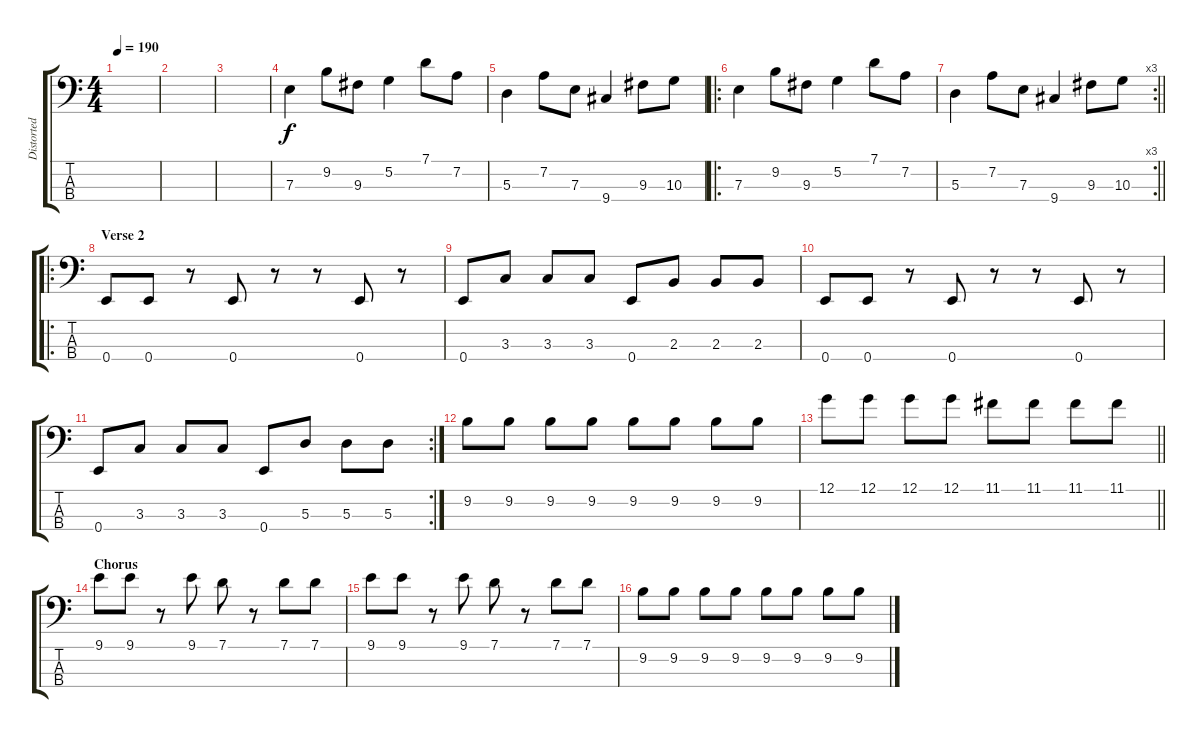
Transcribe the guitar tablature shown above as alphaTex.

\track ("Distorted Bass" "Distorted ") {instrument electricbasspick}
\staff {score tabs}
\tuning (G2 D2 A1 E1) {hide}
\ts (4 4)
\tempo 190
\clef f4
\ks c
|
|
|
7.3.4 9.2.8 9.3.8 5.2.4 7.1.8 7.2.8 |
5.3.4 7.2.8 7.3.8 9.4.4 9.3.8 10.3.8 |
\ro
7.3.4 9.2.8 9.3.8 5.2.4 7.1.8 7.2.8 |
\rc 3
\barLineRight lightlight
5.3.4 7.2.8 7.3.8 9.4.4 9.3.8 10.3.8 |
\ro
\section ("" "Verse 2")
0.4.8 0.4.8 r.8 0.4.8 r.8 r.8 0.4.8 r.8 |
0.4.8 3.3.8 3.3.8 3.3.8 0.4.8 2.3.8 2.3.8 2.3.8 |
0.4.8 0.4.8 r.8 0.4.8 r.8 r.8 0.4.8 r.8 |
\rc 2
0.4.8 3.3.8 3.3.8 3.3.8 0.4.8 5.3.8 5.3.8 5.3.8 |
9.2.8 9.2.8 9.2.8 9.2.8 9.2.8 9.2.8 9.2.8 9.2.8 |
\barLineRight lightlight
12.1.8 12.1.8 12.1.8 12.1.8 11.1.8 11.1.8 11.1.8 11.1.8 |
\section ("" "Chorus")
9.1.8 9.1.8 r.8 9.1.8 7.1.8 r.8 7.1.8 7.1.8 |
9.1.8 9.1.8 r.8 9.1.8 7.1.8 r.8 7.1.8 7.1.8 |
9.2.8 9.2.8 9.2.8 9.2.8 9.2.8 9.2.8 9.2.8 9.2.8
